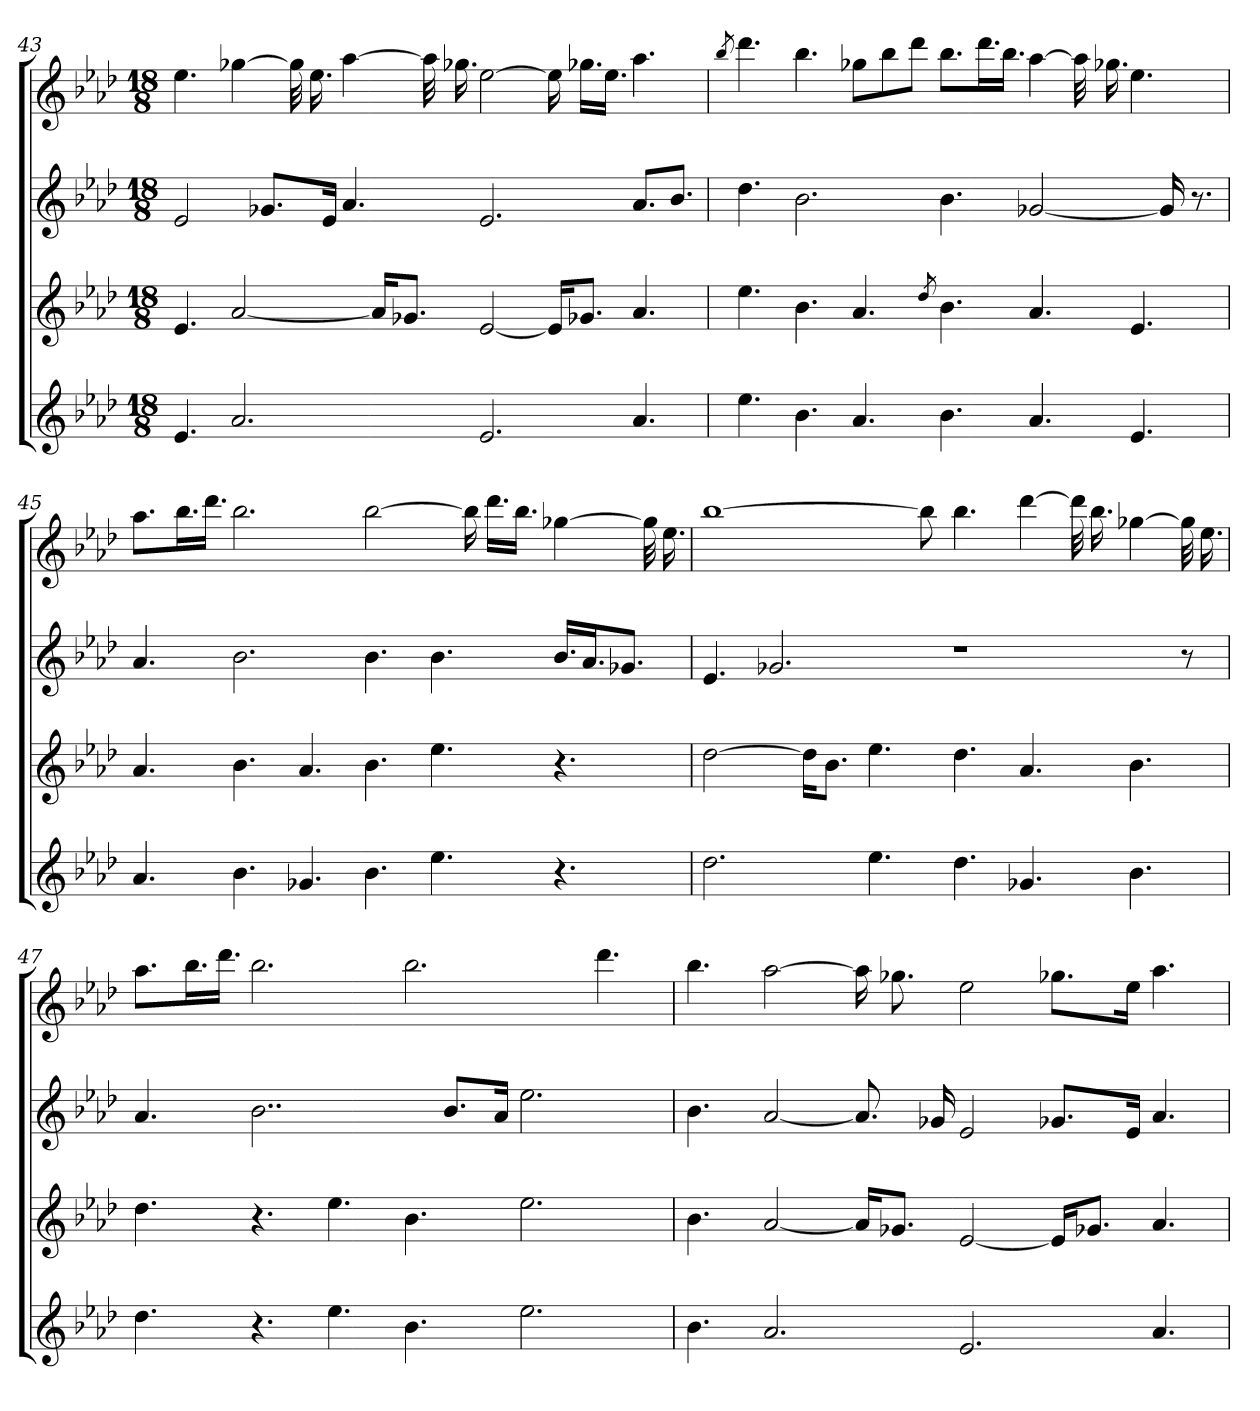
**kern	**kern	**kern	**kern
*part4	*part3	*part2	*part1
*staff4	*staff3	*staff2	*staff1
*clefG2	*clefG2	*clefG2	*clefG2
*k[b-e-a-d-]	*k[b-e-a-d-]	*k[b-e-a-d-]	*k[b-e-a-d-]
*M18/8	*M18/8	*M18/8	*M18/8
=43	=43	=43	=43
4.e-	4.e-	2e-	4.ee-
2.a-	[2a-	.	[4gg-X
.	.	8.g-X/L	.
.	.	.	32gg-]
.	.	.	16.ee-
.	.	16e-/Jk	.
.	.	4.a-	[4aa-
.	16a-/KL]	.	.
.	8.g-X/J	.	.
.	.	.	32aa-]
.	.	.	16.gg-X
2.e-	[2e-	2.e-	[2ee-
.	16e-/KL]	.	16ee-]
.	8.g-X/J	.	16.gg-X\LL
.	.	.	16.ee-\JJ
4.a-	4.a-	8.a-/L	4.aa-
.	.	8.b-/J	.
=44	=44	=44	=44
.	.	.	8qbb-
4.ee-	4.ee-	4.dd-	4.ddd-
4.b-	4.b-	2.b-	4.bb-
4.a-	4.a-	.	8gg-X\L
.	.	.	8bb-\
.	.	.	8ddd-\J
.	8qdd-	.	.
4.b-	4.b-	4.b-	8.bb-\L
.	.	.	16.ddd-\L
.	.	.	16.bb-\JJ
4.a-	4.a-	[2g-X	[4aa-
.	.	.	32aa-]
.	.	.	16.gg-X
4.e-	4.e-	.	4.ee-
.	.	16g-]	.
.	.	8.r	.
=45	=45	=45	=45
4.a-	4.a-	4.a-	8.aa-\L
.	.	.	16.bb-\L
.	.	.	16.ddd-\JJ
4.b-	4.b-	2.b-	2.bb-
4.g-X	4.a-	.	.
4.b-	4.b-	4.b-	[2bb-
4.ee-	4.ee-	4.b-	.
.	.	.	16bb-]
.	.	.	16.ddd-\LL
.	.	.	16.bb-\JJ
4.r	4.r	16.b-/LL	[4gg-X
.	.	16.a-/J	.
.	.	8.g-X/J	.
.	.	.	32gg-]
.	.	.	16.ee-
=46	=46	=46	=46
2.dd-	[2dd-	4.e-	[1bb-
.	.	2.g-X	.
.	16dd-\KL]	.	.
.	8.b-\J	.	.
4.ee-	4.ee-	.	.
.	.	.	8bb-]
4.dd-	4.dd-	1r	4.bb-
4.g-X	4.a-	.	[4ddd-
.	.	.	32ddd-]
.	.	.	16.bb-
4.b-	4.b-	.	[4gg-X
.	.	8r	32gg-]
.	.	.	16.ee-
=47	=47	=47	=47
4.dd-	4.dd-	4.a-	8.aa-\L
.	.	.	16.bb-\L
.	.	.	16.ddd-\JJ
4.r	4.r	2..b-	2.bb-
4.ee-	4.ee-	.	.
4.b-	4.b-	.	2.bb-
.	.	8.b-/L	.
.	.	16a-/Jk	.
2.ee-	2.ee-	2.ee-	.
.	.	.	4.ddd-
=48	=48	=48	=48
4.b-	4.b-	4.b-	4.bb-
2.a-	[2a-	[2a-	[2aa-
.	16a-/KL]	8.a-]	16aa-]
.	8.g-X/J	.	8.gg-X
.	.	16g-X	.
2.e-	[2e-	2e-	2ee-
.	16e-/KL]	8.g-X/L	8.gg-X\L
.	8.g-X/J	.	.
.	.	16e-/Jk	16ee-\Jk
4.a-	4.a-	4.a-	4.aa-
=	=	=	=
*-	*-	*-	*-
